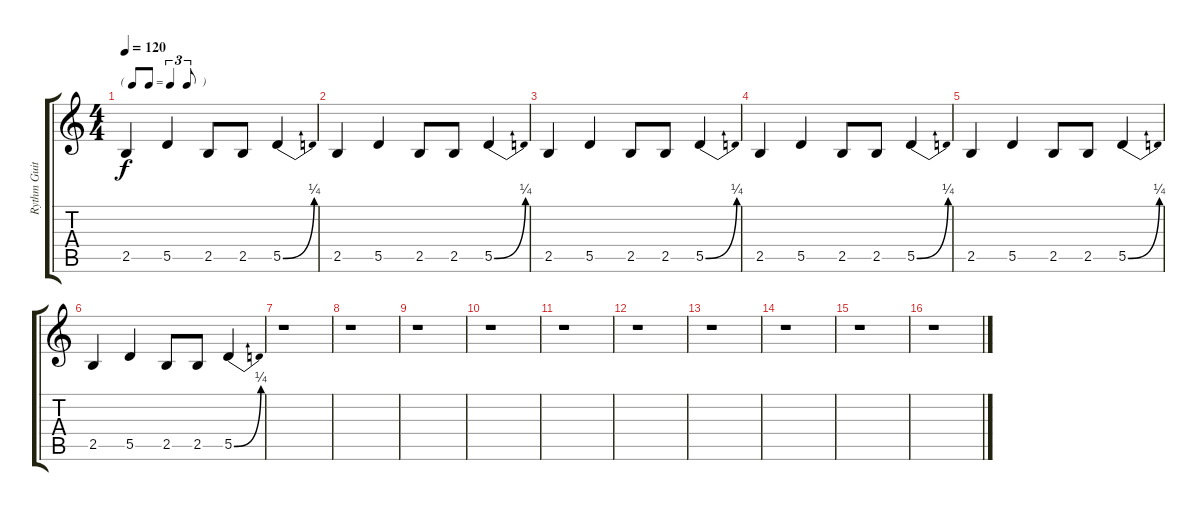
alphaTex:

\track ("Rythm Guitar (Gilmour)" "Rythm Guit") {instrument electricguitarclean}
\staff {score tabs}
\tuning (E4 B3 G3 D3 A2 E2) {hide}
\ts (4 4)
\tf triplet8th
\tempo 120
\clef g2
\ks c
2.5.4{dy f} 5.5.4 2.5.8 2.5.8 5.5{be (bend 0 0 60 1)}.4 |
2.5.4 5.5.4 2.5.8 2.5.8 5.5{be (bend 0 0 60 1)}.4 |
2.5.4 5.5.4 2.5.8 2.5.8 5.5{be (bend 0 0 60 1)}.4 |
2.5.4 5.5.4 2.5.8 2.5.8 5.5{be (bend 0 0 60 1)}.4 |
2.5.4 5.5.4 2.5.8 2.5.8 5.5{be (bend 0 0 60 1)}.4 |
2.5.4 5.5.4 2.5.8 2.5.8 5.5{be (bend 0 0 60 1)}.4 |
r.1 |
r.1 |
r.1 |
r.1 |
r.1 |
r.1 |
r.1 |
r.1 |
r.1 |
r.1
